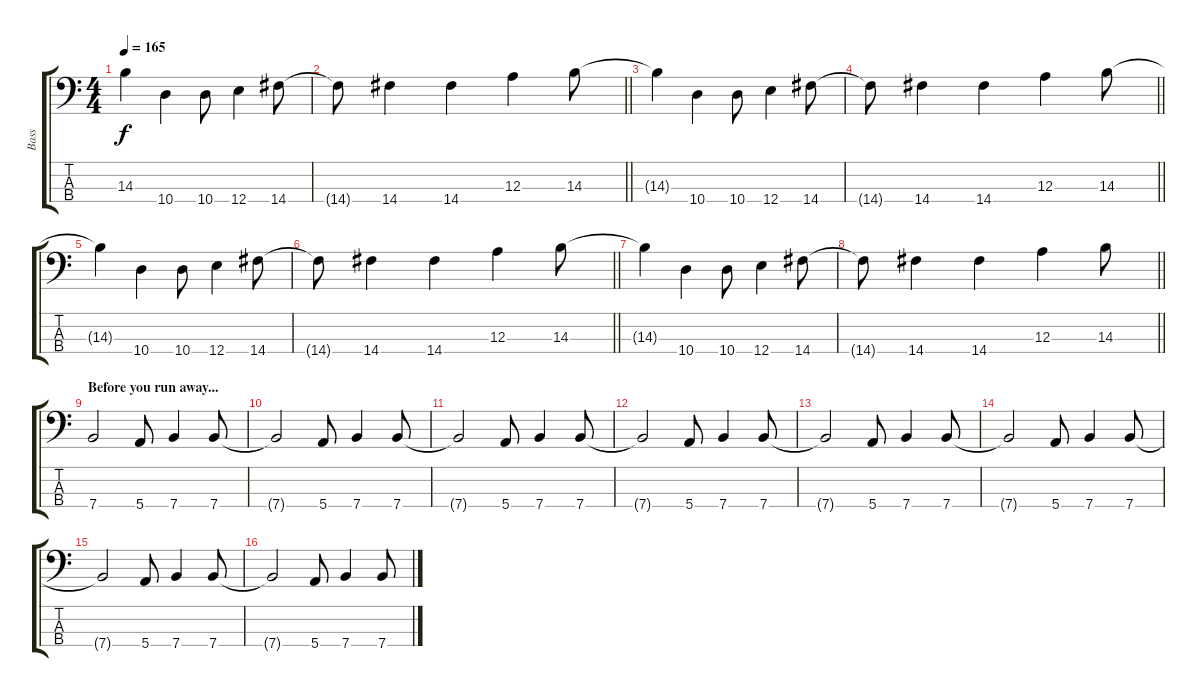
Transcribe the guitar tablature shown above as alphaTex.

\track ("Bass" "Bass") {instrument electricbassfinger}
\staff {score tabs}
\tuning (G2 D2 A1 E1) {hide}
\ts (4 4)
\tempo 165
\clef f4
\ks c
14.3{t}.4{dy f} 10.4.4 10.4.8 12.4.4 14.4.8 |
\barLineRight lightlight
14.4{t}.8 14.4.4 14.4.4 12.3.4 14.3.8 |
14.3{t}.4 10.4.4 10.4.8 12.4.4 14.4.8 |
\barLineRight lightlight
14.4{t}.8 14.4.4 14.4.4 12.3.4 14.3.8 |
14.3{t}.4 10.4.4 10.4.8 12.4.4 14.4.8 |
\barLineRight lightlight
14.4{t}.8 14.4.4 14.4.4 12.3.4 14.3.8 |
14.3{t}.4 10.4.4 10.4.8 12.4.4 14.4.8 |
\barLineRight lightlight
14.4{t}.8 14.4.4 14.4.4 12.3.4 14.3.8 |
\section ("" "Before you run away...")
7.4.2 5.4.8 7.4.4 7.4.8 |
7.4{t}.2 5.4.8 7.4.4 7.4.8 |
7.4{t}.2 5.4.8 7.4.4 7.4.8 |
7.4{t}.2 5.4.8 7.4.4 7.4.8 |
7.4{t}.2 5.4.8 7.4.4 7.4.8 |
7.4{t}.2 5.4.8 7.4.4 7.4.8 |
7.4{t}.2 5.4.8 7.4.4 7.4.8 |
7.4{t}.2 5.4.8 7.4.4 7.4.8
